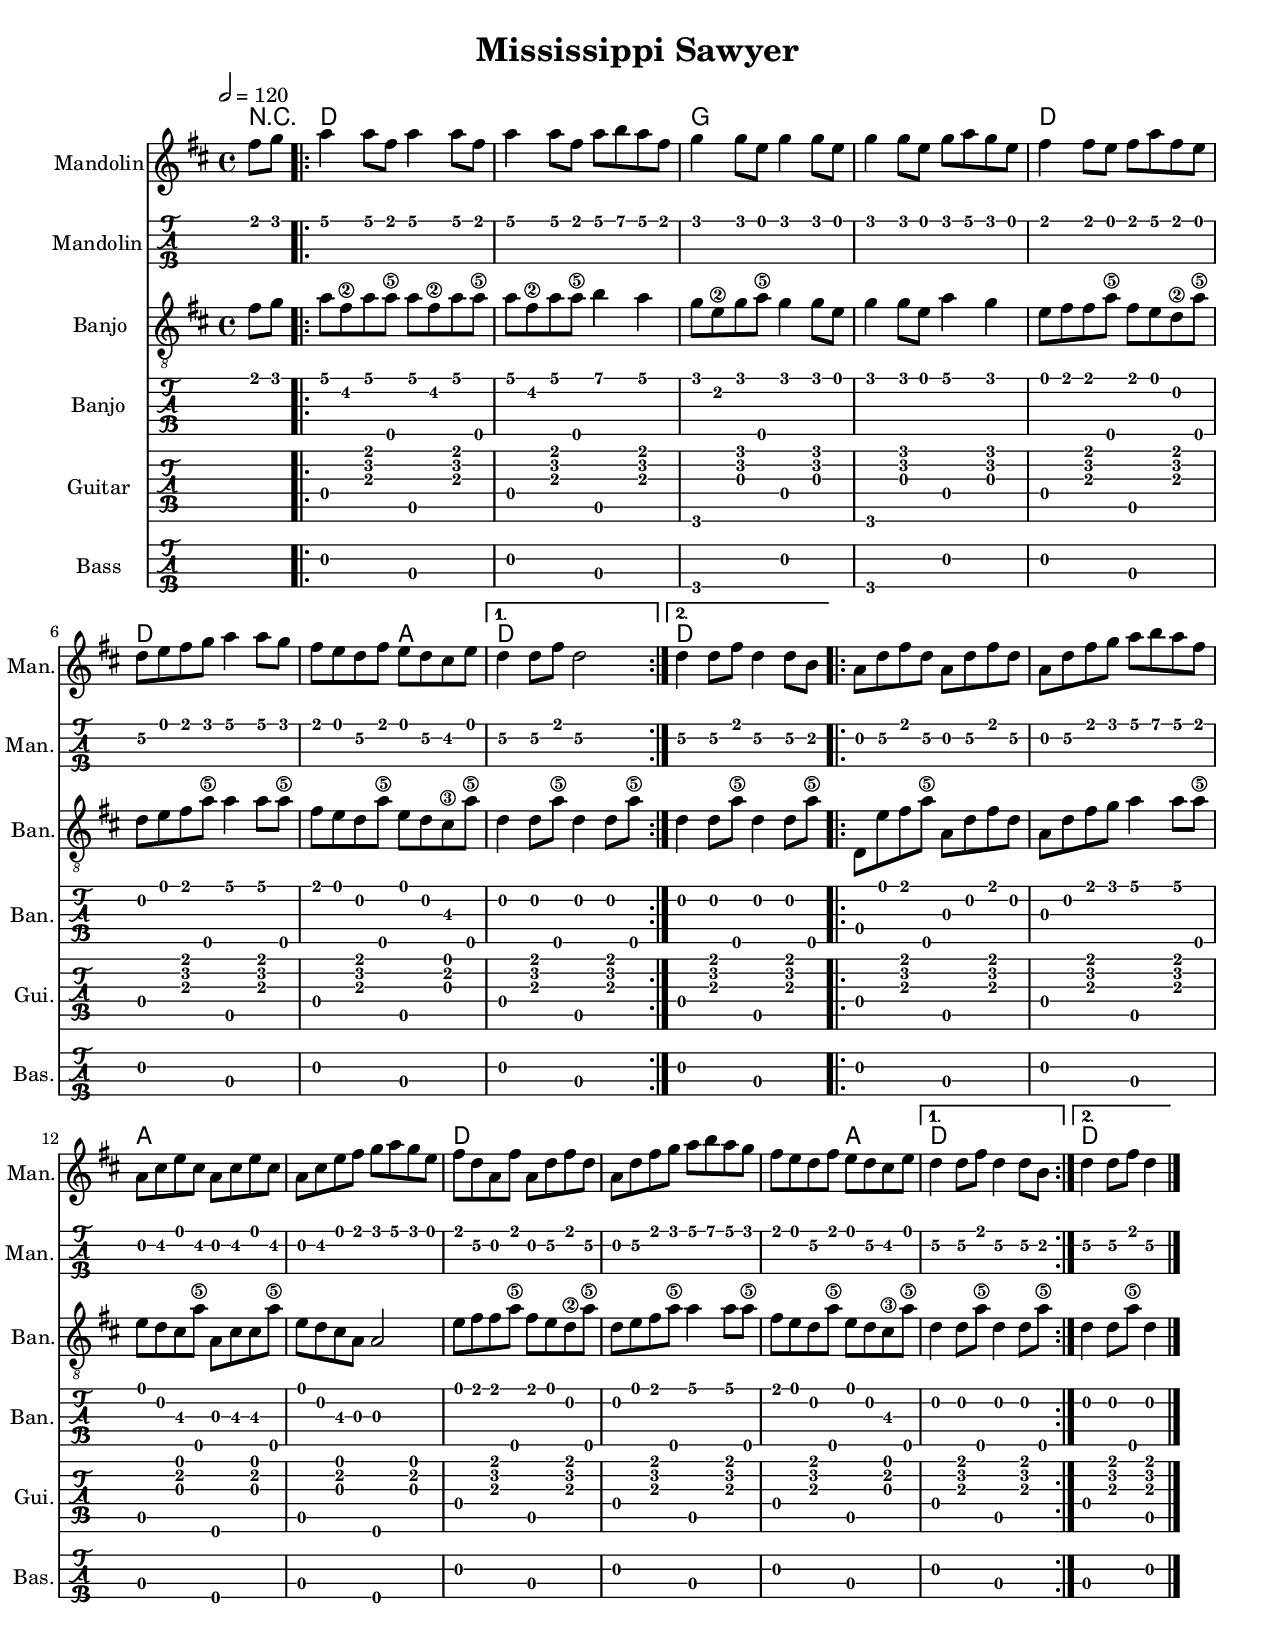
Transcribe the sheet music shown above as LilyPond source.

\version "2.3.25"
\header {
  title = "Mississippi Sawyer"
  piece = "Traditional"
}
#(set-default-paper-size "letter")
#(set-global-staff-size 18)

mandolin = \relative c {
  \set Staff.midiInstrument = "fiddle"
  \time 4/4
  \tempo 2 = 120
  \key d \major
  \partial 8*2
  
  fis''8 g |
  \repeat volta 2 {
    a4 a8 fis a4 a8 fis |
    a4 a8 fis a b a fis |
    g4 g8 e g4 g8 e |
    g4 g8 e g a g e |
    fis4 fis8 e fis a fis e |
    d e fis g a4 a8 g |
    fis e d fis e d cis e |
  } \alternative {
    { d4 d8 fis d2 | }
    { d4 d8 fis d4 d8 b | }
  }
  \repeat volta 2 {
    a d fis d a d fis d |
    a d fis g a b a fis |
    a, cis e cis a cis e cis |
    a cis e fis g a g e |
    fis d a fis' a, d fis d |
    a d fis g a b a g |
    fis e d fis e d cis e |
  } \alternative {
    { d4 d8 fis d4 d8 b | }
    { d4 d8 fis d4 \bar "|." }
  }
}

banjo = \relative c {
  \set Staff.midiInstrument = "banjo"
  \time 4/4
  \tempo 2 = 120
  \key d \major
  \partial 8*2
  
  fis'8 g |
  \repeat volta 2 {
    a8 fis\2 a8 a\5 a8 fis\2 a8 a\5 |
    a8 fis\2 a8 a\5 b4 a |
    g8 e\2 g8 a\5 g4 g8 e |
    g4 g8 e a4 g |
    e8 fis fis8 a\5 fis e d\2 a'\5 |
    d, e fis a\5 a4 a8 a\5 |
    fis e d a'\5 e d cis\3 a'\5 |
  } \alternative {
    { d,4 d8 a'\5 d,4 d8 a'\5 | }
    { d,4 d8 a'\5 d,4 d8 a'\5 | }
  }
  \repeat volta 2 {
    d,,8 e' fis a\5 a, d fis d |
    a d fis g a4 a8 a\5 |
    e8 d cis a'\5 a, cis cis a'\5 |
    e d cis a a2 |
    e'8 fis fis8 a\5 fis e d\2 a'\5 |
    d, e fis a\5 a4 a8 a\5 |
    fis e d a'\5 e d cis\3 a'\5 |
  } \alternative {
    { d,4 d8 a'\5 d,4 d8 a'\5 | }
    { d,4 d8 a'\5 d,4 \bar "|." }
  }
}

harmonies = \chordmode {
  \partial 8*2
  r4 |
  \repeat volta 2 {
    d2 d | d d | g g | g g |
    d2 d | d d | d a |
  } \alternative {
    { d2 d | }
    { d2 d | }
  }
  \repeat volta 2 {
    d2 d | d d | a a | a a |
    d2 d | d d | d a |
  } \alternative {
    { d2 d | }
    { d2 d | }
  }
}    

bass = \relative c,
{
  \set Staff.midiInstrument = "acoustic bass"
  \key d \major
  \time 4/4
  \partial 8*2
  r4
  \repeat volta 2 {
    d2 a | d2 a | g2 d' | g,2 d' |
    d2 a | d2 a | d2 a |
  } \alternative {
    { d2 a | }
    { d2 a | }
  }
  \repeat volta 2 {
    d2 a | d2 a | a2 e | a2 e |
    d'2 a | d2 a | d2 a |
  } \alternative {
    { d2 a | }
    { a2 d4 }
  }
}

guitarA = \relative c
{
  \partial 8*2
  r4
  \repeat volta 2 {
    d2 a | d2 a | g2 d' | g,2 d' |
    d2 a | d2 a | d2 a |
  } \alternative {
    { d2 a | }
    { d2 a | }
  }
  \repeat volta 2 {
    d2 a | d2 a | a2 e | a2 e |
    d'2 a | d2 a | d2 a |
  } \alternative {
    { d2 a | }
    { d2 s4 }
  }
}

guitarB = \relative c
{
  \partial 8*2
  s4 \arpeggioUp
  \repeat volta 2 {
    s4 <a' d fis>\arpeggio s4 <a d fis>\arpeggio |
    s4 <a d fis>\arpeggio s4 <a d fis>\arpeggio |
    s4 <g d' g>\arpeggio s4 <g d' g>\arpeggio |
    s4 <g d' g>\arpeggio s4 <g d' g>\arpeggio |
    s4 <a d fis>\arpeggio s4 <a d fis>\arpeggio |
    s4 <a d fis>\arpeggio s4 <a d fis>\arpeggio |
    s4 <a d fis>\arpeggio s4 <g cis e>\arpeggio |
  } \alternative {
    { s4 <a d fis>\arpeggio s4 <a d fis>\arpeggio | }
    { s4 <a d fis>\arpeggio s4 <a d fis>\arpeggio | }
  }
  \repeat volta 2 {
    s4 <a d fis>\arpeggio s4 <a d fis>\arpeggio |
    s4 <a d fis>\arpeggio s4 <a d fis>\arpeggio |
    s4 <g cis e>\arpeggio s4 <g cis e>\arpeggio |
    s4 <g cis e>\arpeggio s4 <g cis e>\arpeggio |
    s4 <a d fis>\arpeggio s4 <a d fis>\arpeggio |
    s4 <a d fis>\arpeggio s4 <a d fis>\arpeggio |
    s4 <a d fis>\arpeggio s4 <g cis e>\arpeggio |
  } \alternative {
    { s4 <a d fis>\arpeggio s4 <a d fis>\arpeggio | }
    { s4 <a d fis>\arpeggio <a, a' d fis>4 }
  }
}

\paper {
  scoreTitleMarkup = \bookTitleMarkup
  bookTitleMarkup = \markup {}
  raggedbottom = ##t
}

% combined score
\score {
  <<
    \context ChordNames {
      \set chordChanges = ##t
      \harmonies
    }
    \context Staff=mandolin <<
      \set Staff.instrument = "Mandolin"
      \set Staff.instr = "Man."
      \mandolin
    >>
    \new TabStaff <<
%      \set TabStaff.stringTunings = #mandolin-tuning
      \set TabStaff.stringTunings = #'(16 9 2 -5)
      \set Staff.instrument = "Mandolin"
      \set Staff.instr = "Man."
      \mandolin
    >>
    \context Staff=banjo <<
      \clef "treble_8"
      \set Staff.instrument = "Banjo"
      \set Staff.instr = "Ban."
      \banjo
    >>
    \new TabStaff <<
      \set TabStaff.stringTunings = #'(4 2 -3 -10 9)
      \set Staff.instrument = "Banjo"
      \set Staff.instr = "Ban."
      \banjo
    >>
%{
    \new Staff << 
      \set Staff.instrument = "Guitar"
      \set Staff.instr = "Gui."
      \clef "treble_8"
      \time 4/4
      \key d \major
      \new Voice { \guitarA }
      \new Voice { \guitarB }
    >>
%}
    \new TabStaff << 
      \set TabStaff.instrument = "Guitar"
      \set TabStaff.instr = "Gui."
      \time 4/4
      \new TabVoice \guitarA
      \new TabVoice \guitarB
    >>
    \new TabStaff <<
      \set TabStaff.instrument = "Bass"
      \set TabStaff.instr = "Bas."
      \set TabStaff.stringTunings = #bass-tuning
      \bass
    >>
  >>
}

% midi score
\score {
  \unfoldRepeats
  \context PianoStaff <<
    \context Staff=mandolin <<
      \set Staff.midiInstrument = "fiddle"
      \mandolin
    >>
    \context Staff=banjo <<
      \set Staff.midiInstrument = "banjo"
      \banjo
    >>
    \context Staff=guitar <<
      \set Staff.midiInstrument = "acoustic guitar (steel)"
      \time 4/4
      \new Voice \guitarA
      \new Voice \guitarB >>
    \context Staff=bass <<
      \set Staff.midiInstrument = "acoustic bass"
      \bass
    >>
    \context Staff=chords <<
      \set Staff.midiInstrument = "pizzicato strings"
      \harmonies
    >>
  >>
  \midi {
    \tempo 2=120
  }
}
